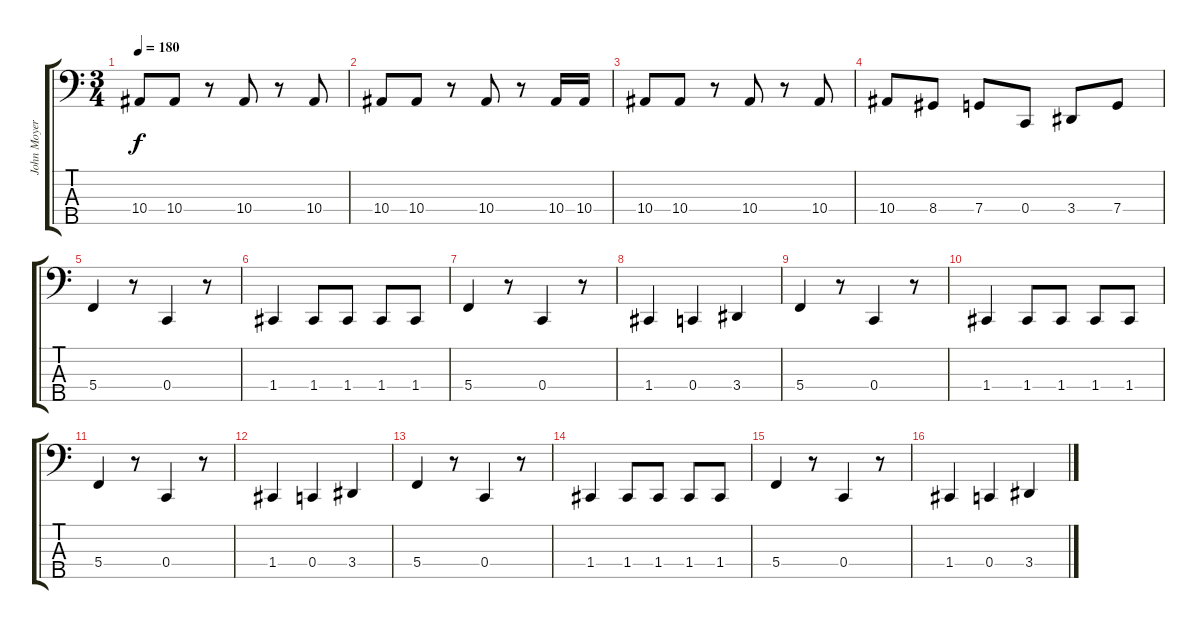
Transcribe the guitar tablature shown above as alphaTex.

\track ("John Moyer" "John Moyer") {instrument electricbasspick}
\staff {score tabs}
\tuning (F2 C2 G1 C1 A0) {hide}
\ts (3 4)
\tempo 180
\clef f4
\ks c
10.4.8{dy f} 10.4.8 r.8 10.4.8 r.8 10.4.8 |
10.4.8 10.4.8 r.8 10.4.8 r.8 10.4.16 10.4.16 |
10.4.8 10.4.8 r.8 10.4.8 r.8 10.4.8 |
10.4.8 8.4.8 7.4.8 0.4.8 3.4.8 7.4.8 |
5.4.4 r.8 0.4.4 r.8 |
1.4.4 1.4.8 1.4.8 1.4.8 1.4.8 |
5.4.4 r.8 0.4.4 r.8 |
1.4.4 0.4.4 3.4.4 |
5.4.4 r.8 0.4.4 r.8 |
1.4.4 1.4.8 1.4.8 1.4.8 1.4.8 |
5.4.4 r.8 0.4.4 r.8 |
1.4.4 0.4.4 3.4.4 |
5.4.4 r.8 0.4.4 r.8 |
1.4.4 1.4.8 1.4.8 1.4.8 1.4.8 |
5.4.4 r.8 0.4.4 r.8 |
1.4.4 0.4.4 3.4.4
